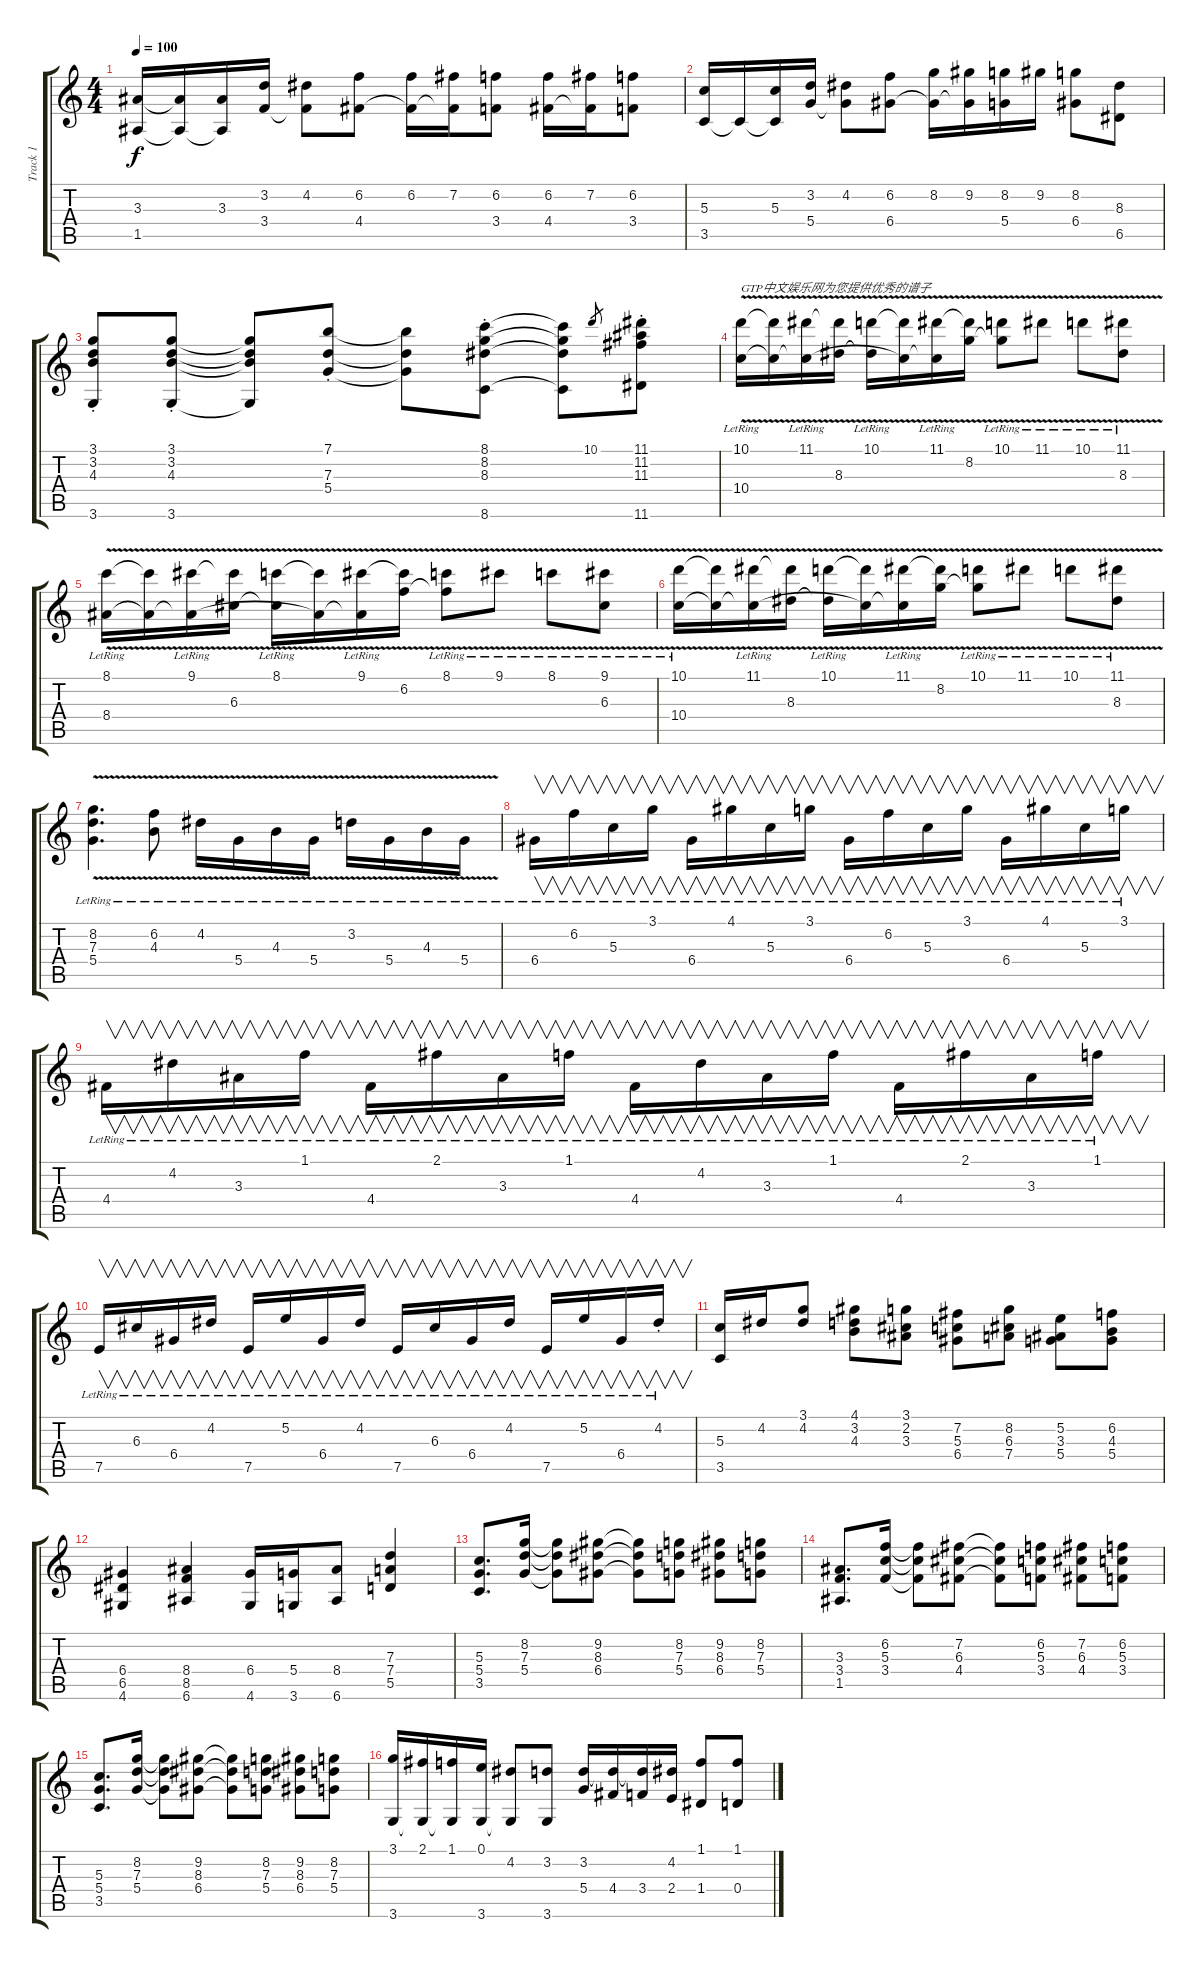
\track ("Track 1" "Track 1") {instrument acousticguitarnylon}
\staff {score tabs}
\tuning (E4 B3 G3 D3 A2 E2) {hide}
\ts (4 4)
\tempo 100
\clef g2
\ks c
(3.3 1.5).16{dy f} (3.3{t} 1.5{t}).16 (3.3 1.5{t}).16 (3.2 3.4).16 (4.2 3.4{t}).8 (6.2 4.4).8 (6.2 4.4{t}).16 (7.2 4.4{t}).16 (6.2 3.4).8 (6.2 4.4).16 (7.2 4.4{t}).16 (6.2 3.4).8 |
(5.3 3.5).16 3.5{t}.16 (5.3 3.5{t}).16 (3.2 5.4).16 (4.2 5.4{t}).8 (6.2 6.4).8 (8.2 6.4{t}).16 (9.2 6.4{t}).16 (8.2 5.4).16 9.2.16 (8.2 6.4).8 (8.3 6.5).8 |
(3.1{st} 3.2{st} 4.3{st} 3.6{st}).8 (3.1{st} 3.2{st} 4.3{st} 3.6{st}).8 (3.1{t} 3.2{t} 4.3{t} 3.6{t}).8 (7.1{st} 7.3{st} 5.4{st}).8 (7.1{t} 7.3{t} 5.4{t}).8 (8.1{st} 8.2{st} 8.3{st} 8.6{st}).8 (8.1{t} 8.2{t} 8.3{t} 8.6{t}).8 10.1.8{gr} (11.1{st} 11.2{st} 11.3{st} 11.6).8 |
(10.1{v lr} 10.4{v lr}).16{txt "GTP中文娱乐网为您提供优秀的谱子"} (10.1{t} 10.4{t}).16 (11.1{v lr} 10.4{t}).16 (11.1{t} 8.3{v}).16 (10.1{v lr} 8.3{t}).16 (10.1{t} 10.4{t}).16 (11.1{v lr} 10.4{t}).16 (11.1{t} 8.2{v}).16 (10.1{v lr} 8.2{t}).8 11.1{v lr}.8 10.1{v lr}.8 (11.1{v lr} 8.3{v}).8 |
(8.1{v lr} 8.4{v lr}).16 (8.1{t} 8.4{t}).16 (9.1{v lr} 8.4{t}).16 (9.1{t} 6.3{v}).16 (8.1{v lr} 6.3{t}).16 (8.1{t} 8.4{t}).16 (9.1{v lr} 8.4{t}).16 (9.1{t} 6.2{v}).16 (8.1{v lr} 6.2{t}).8 9.1{v lr}.8 8.1{v lr}.8 (9.1{v lr} 6.3{v lr}).8 |
(10.1{v lr} 10.4{v lr}).16 (10.1{t} 10.4{t}).16 (11.1{v lr} 10.4{t}).16 (11.1{t} 8.3{v}).16 (10.1{v lr} 8.3{t}).16 (10.1{t} 10.4{t}).16 (11.1{v lr} 10.4{t}).16 (11.1{t} 8.2{v}).16 (10.1{v lr} 8.2{t}).8 11.1{v lr}.8 10.1{v lr}.8 (11.1{v lr} 8.3{v}).8 |
(8.2{v lr} 7.3{v lr} 5.4{v lr}).4{d} (6.2{v lr} 4.3{v lr}).8 4.2{v lr}.16 5.4{v lr}.16 4.3{v lr}.16 5.4{v lr}.16 3.2{v lr}.16 5.4{v lr}.16 4.3{v lr}.16 5.4{v lr}.16 |
6.4{lr}.16{v} 6.2{lr}.16{v} 5.3{lr}.16{v} 3.1{lr}.16{v} 6.4{lr}.16{v} 4.1{lr}.16{v} 5.3{lr}.16{v} 3.1{lr}.16{v} 6.4{lr}.16{v} 6.2{lr}.16{v} 5.3{lr}.16{v} 3.1{lr}.16{v} 6.4{lr}.16{v} 4.1{lr}.16{v} 5.3{lr}.16{v} 3.1{lr}.16{v} |
4.4{lr}.16{v} 4.2{lr}.16{v} 3.3{lr}.16{v} 1.1{lr}.16{v} 4.4{lr}.16{v} 2.1{lr}.16{v} 3.3{lr}.16{v} 1.1{lr}.16{v} 4.4{lr}.16{v} 4.2{lr}.16{v} 3.3{lr}.16{v} 1.1{lr}.16{v} 4.4{lr}.16{v} 2.1{lr}.16{v} 3.3{lr}.16{v} 1.1{lr}.16{v} |
7.5{lr}.16{v} 6.3{lr}.16{v} 6.4{lr}.16{v} 4.2{lr}.16{v} 7.5{lr}.16{v} 5.2{lr}.16{v} 6.4{lr}.16{v} 4.2{lr}.16{v} 7.5{lr}.16{v} 6.3{lr}.16{v} 6.4{lr}.16{v} 4.2{lr}.16{v} 7.5{lr}.16{v} 5.2{lr}.16{v} 6.4{lr}.16{v} 4.2{st lr}.16{v} |
(5.3 3.5).16 4.2.16 (3.1 4.2).8 (4.1 3.2 4.3).8 (3.1 2.2 3.3).8 (7.2 5.3 6.4).8 (8.2 6.3 7.4).8 (5.2 3.3 5.4).8 (6.2 4.3 5.4).8 |
(6.4 6.5 4.6).4 (8.4 8.5 6.6).4 (6.4 4.6).16 (5.4 3.6).16 (8.4 6.6).8 (7.3 7.4 5.5).4 |
(5.3 5.4 3.5).8{d} (8.2 7.3 5.4).16 (8.2{t} 7.3{t} 5.4{t}).8 (9.2 8.3 6.4).8 (9.2{t} 8.3{t} 6.4{t}).8 (8.2 7.3 5.4).8 (9.2 8.3 6.4).8 (8.2 7.3 5.4).8 |
(3.3 3.4 1.5).8{d} (6.2 5.3 3.4).16 (6.2{t} 5.3{t} 3.4{t}).8 (7.2 6.3 4.4).8 (7.2{t} 6.3{t} 4.4{t}).8 (6.2 5.3 3.4).8 (7.2 6.3 4.4).8 (6.2 5.3 3.4).8 |
(5.3 5.4 3.5).8{d} (8.2 7.3 5.4).16 (8.2{t} 7.3{t} 5.4{t}).8 (9.2 8.3 6.4).8 (9.2{t} 8.3{t} 6.4{t}).8 (8.2 7.3 5.4).8 (9.2 8.3 6.4).8 (8.2 7.3 5.4).8 |
(3.1 3.6).16 (2.1 3.6{t}).16 (1.1 3.6{t}).16 (0.1 3.6).16 (4.2 3.6{t}).8 (3.2 3.6).8 (3.2 5.4).16 (3.2{t} 4.4).16 (3.2{t} 3.4).16 (4.2 2.4).16 (1.1 1.4).8 (1.1 0.4).8
